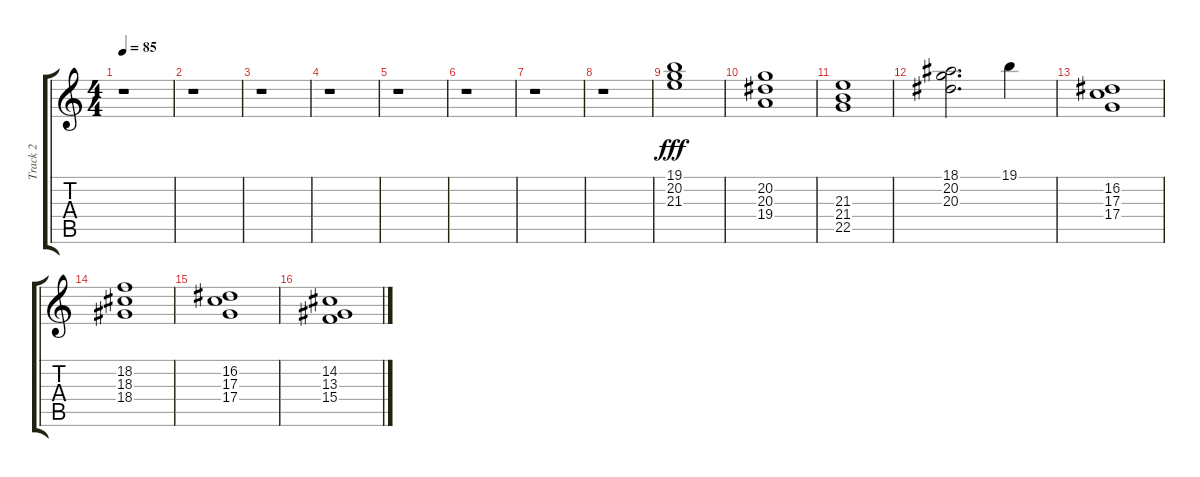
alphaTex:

\track ("Track 2" "Track 2") {instrument stringensemble2}
\staff {score tabs}
\tuning (E4 B3 G3 D3 A2 E2) {hide}
\ts (4 4)
\tempo 85
\clef g2
\ks c
r.1{dy fff} |
r.1 |
r.1 |
r.1 |
r.1 |
r.1 |
r.1 |
r.1 |
(19.1 20.2 21.3).1 |
(20.2 20.3 19.4).1 |
(21.3 21.4 22.5).1 |
(18.1 20.2 20.3).2{d} 19.1.4 |
(16.2 17.3 17.4).1 |
(18.2 18.3 18.4).1 |
(16.2 17.3 17.4).1 |
(14.2 13.3 15.4).1
